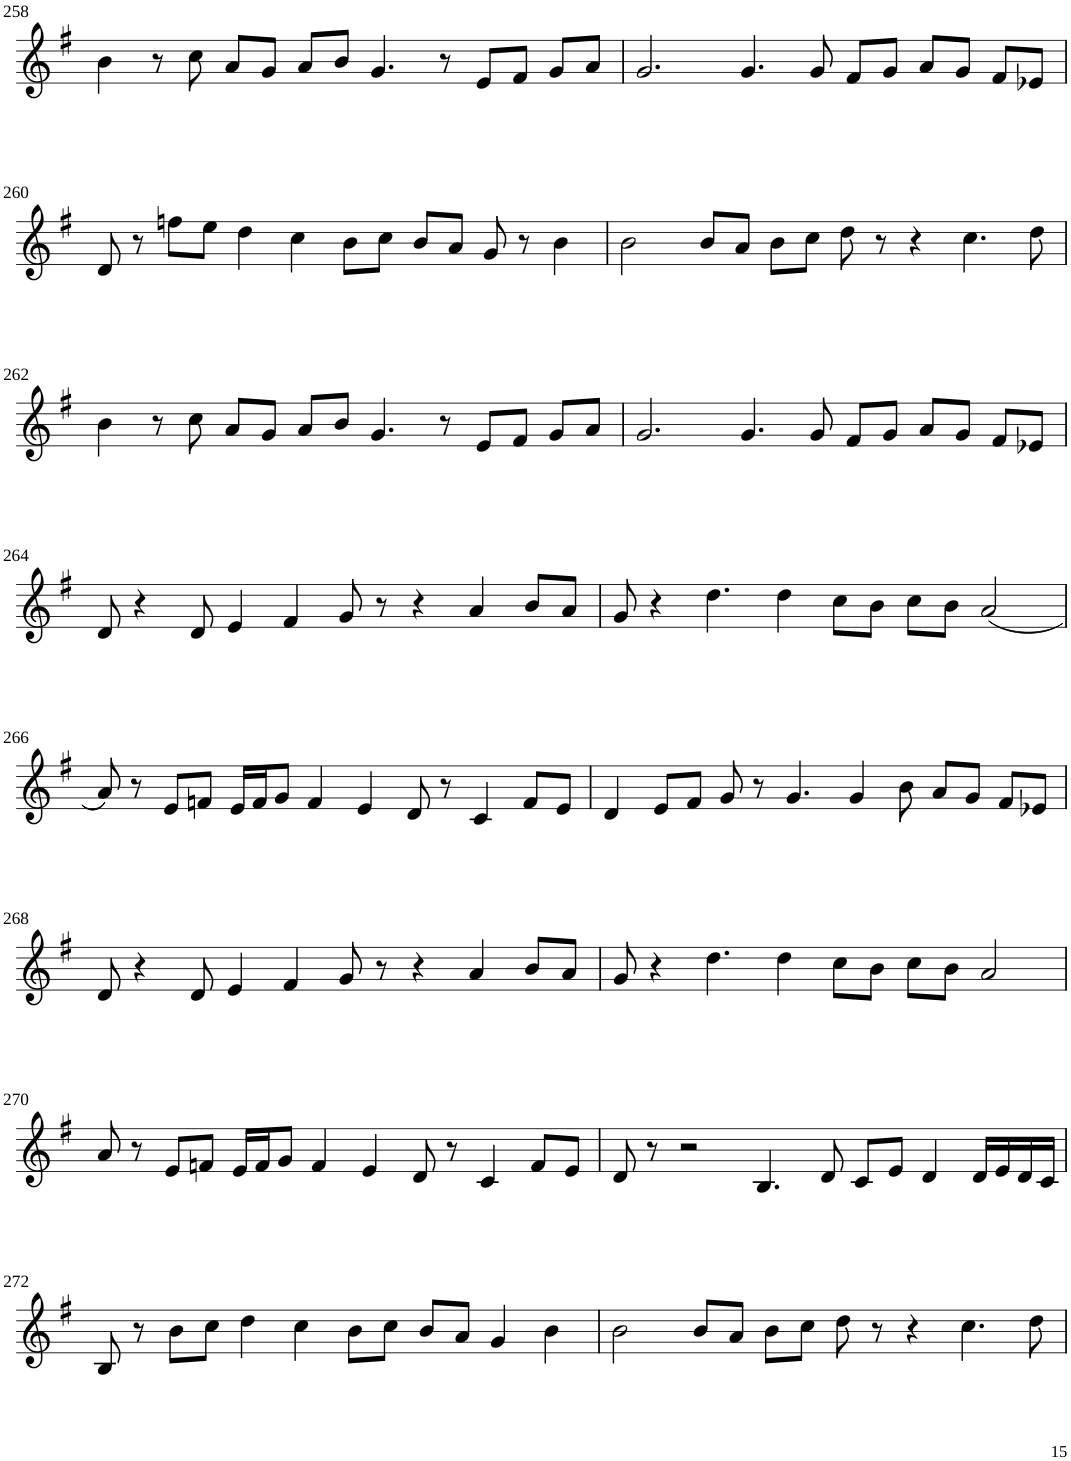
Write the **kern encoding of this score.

**kern
*part1
*staff1
*I"Violin
!!LO:PB:g=z
*clefG2
*k[f#]
*G:
*M8/4
=258
4b\
8r
8cc\
8a/L
8g/J
8a/L
8b/J
4.g/
8r
8e/L
8f#/J
8g/L
8a/J
=259
2.g/
4.g/
8g/
8f#/L
8g/J
8a/L
8g/J
8f#/L
8e-X/J
!!LO:LB:g=z
=260
8d/
8r
8ffn\L
8ee\J
4dd\
4cc\
8b\L
8cc\J
8b/L
8a/J
8g/
8r
4b\
=261
2b\
8b/L
8a/J
8b\L
8cc\J
8dd\
8r
4r
4.cc\
8dd\
!!LO:LB:g=z
=262
4b\
8r
8cc\
8a/L
8g/J
8a/L
8b/J
4.g/
8r
8e/L
8f#/J
8g/L
8a/J
=263
2.g/
4.g/
8g/
8f#/L
8g/J
8a/L
8g/J
8f#/L
8e-X/J
!!LO:LB:g=z
=264
8d/
4r
8d/
4e/
4f#/
8g/
8r
4r
4a/
8b/L
8a/J
=265
8g/
4r
4.dd\
4dd\
8cc\L
8b\J
8cc\L
8b\J
(2a/
!!LO:LB:g=z
=266
8a/)
8r
8e/L
8fn/J
16e/LL
16f/J
8g/J
4f/
4e/
8d/
8r
4c/
8f/L
8e/J
=267
4d/
8e/L
8f#/J
8g/
8r
4.g/
4g/
8b\
8a/L
8g/J
8f#/L
8e-X/J
!!LO:LB:g=z
=268
8d/
4r
8d/
4e/
4f#/
8g/
8r
4r
4a/
8b/L
8a/J
=269
8g/
4r
4.dd\
4dd\
8cc\L
8b\J
8cc\L
8b\J
2a/
!!LO:LB:g=z
=270
8a/
8r
8e/L
8fn/J
16e/LL
16f/J
8g/J
4f/
4e/
8d/
8r
4c/
8f/L
8e/J
=271
8d/
8r
2r
4.B/
8d/
8c/L
8e/J
4d/
16d/LL
16e/
16d/
16c/JJ
!!LO:LB:g=z
=272
8B/
8r
8b\L
8cc\J
4dd\
4cc\
8b\L
8cc\J
8b/L
8a/J
4g/
4b\
=273
2b\
8b/L
8a/J
8b\L
8cc\J
8dd\
8r
4r
4.cc\
8dd\
=
*-
